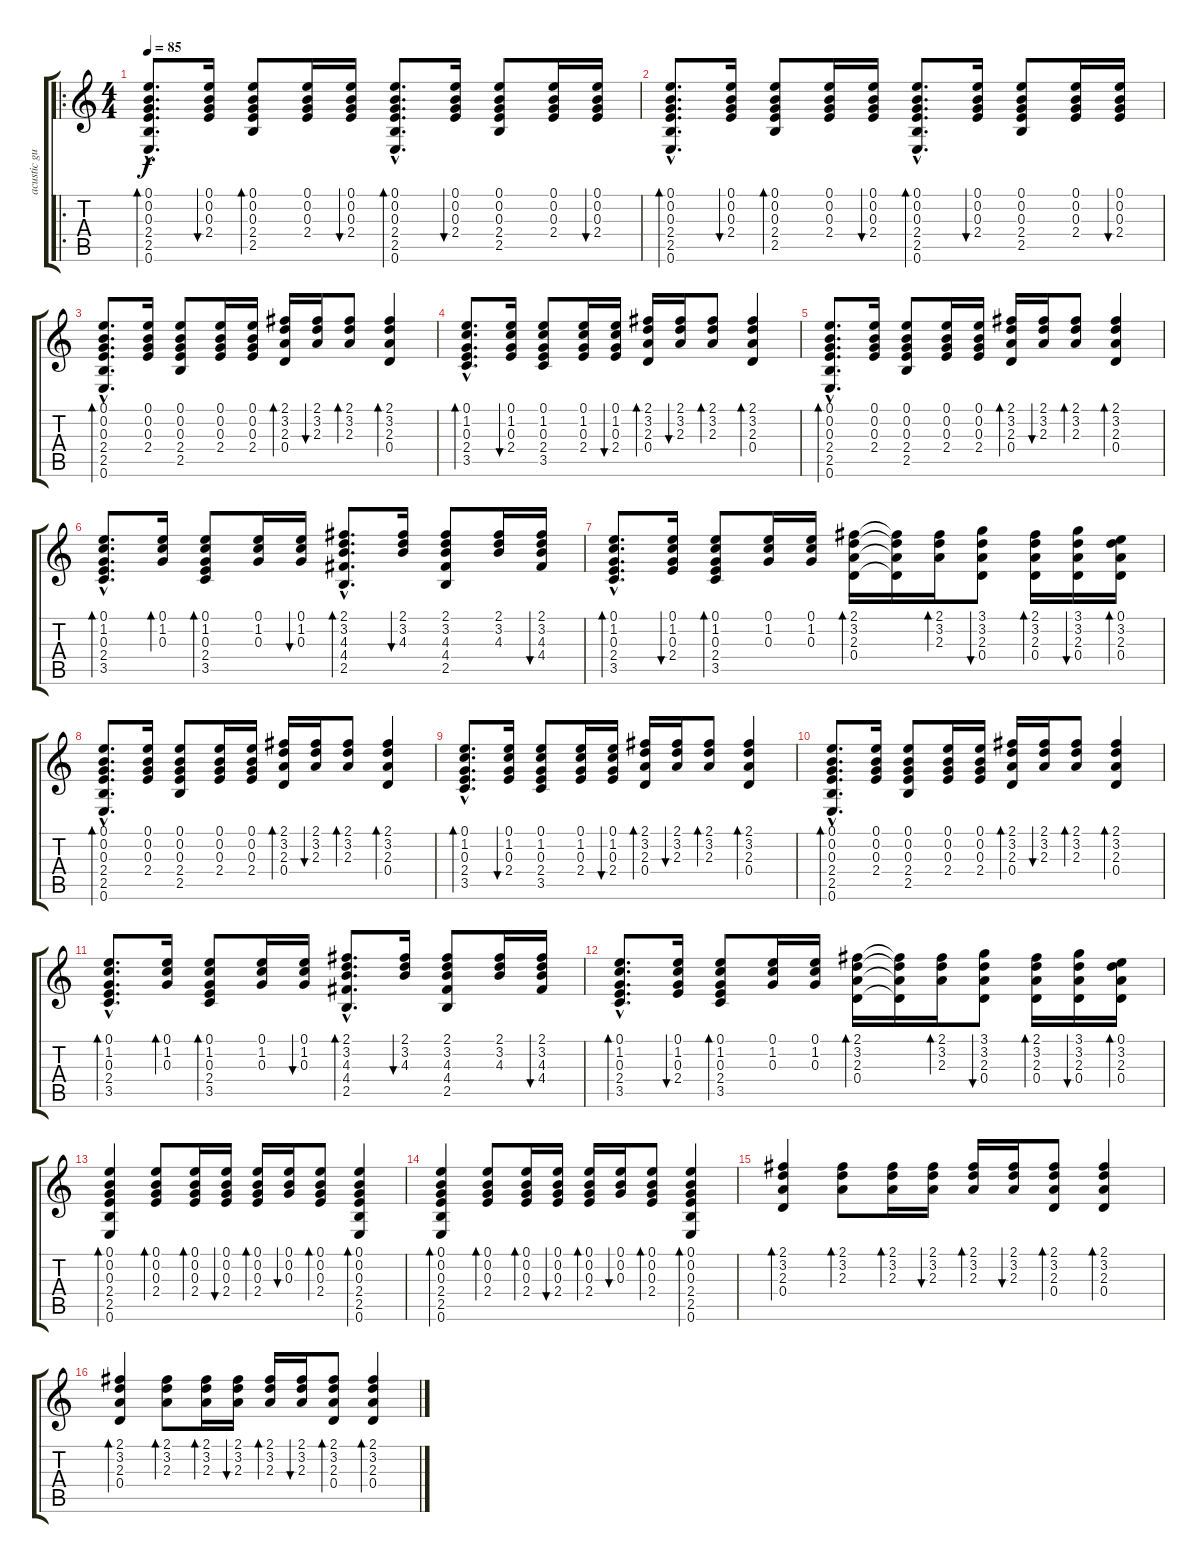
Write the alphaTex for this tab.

\track ("acustic guitar" "acustic gu") {instrument acousticguitarsteel}
\staff {score tabs}
\tuning (E4 B3 G3 D3 A2 E2) {hide}
\ro
\ts (4 4)
\tempo 85
\clef g2
\ks c
(0.1{hac} 0.2{hac} 0.3{hac} 2.4{hac} 2.5{hac} 0.6{hac}).8{d bd 120 dy f instrument acousticguitarsteel} (0.1 0.2 0.3 2.4).16{bu 120} (0.1 0.2 0.3 2.4 2.5).8{bd 30} (0.1 0.2 0.3 2.4).16 (0.1 0.2 0.3 2.4).16{bu 60} (0.1{hac} 0.2{hac} 0.3{hac} 2.4{hac} 2.5{hac} 0.6{hac}).8{d bd 30} (0.1 0.2 0.3 2.4).16{bu 60} (0.1 0.2 0.3 2.4 2.5).8 (0.1 0.2 0.3 2.4).16 (0.1 0.2 0.3 2.4).16{bu 60} |
(0.1{hac} 0.2{hac} 0.3{hac} 2.4{hac} 2.5{hac} 0.6{hac}).8{d bd 30} (0.1 0.2 0.3 2.4).16{bu 120} (0.1 0.2 0.3 2.4 2.5).8{bd 30} (0.1 0.2 0.3 2.4).16 (0.1 0.2 0.3 2.4).16{bu 60} (0.1{hac} 0.2{hac} 0.3{hac} 2.4{hac} 2.5{hac} 0.6{hac}).8{d bd 30} (0.1 0.2 0.3 2.4).16{bu 60} (0.1 0.2 0.3 2.4 2.5).8 (0.1 0.2 0.3 2.4).16 (0.1 0.2 0.3 2.4).16{bu 60} |
(0.1{hac} 0.2{hac} 0.3{hac} 2.4{hac} 2.5{hac} 0.6{hac}).8{d bd 30} (0.1 0.2 0.3 2.4).16 (0.1 0.2 0.3 2.4 2.5).8 (0.1 0.2 0.3 2.4).16 (0.1 0.2 0.3 2.4).16 (2.1 3.2 2.3 0.4).16{bd 30} (2.1 3.2 2.3).16{bu 30} (2.1 3.2 2.3).8{bd 30} (2.1 3.2 2.3 0.4).4{bd 30} |
(0.1{hac} 1.2{hac} 0.3{hac} 2.4{hac} 3.5{hac}).8{d bd 60} (0.1 1.2 0.3 2.4).16{bu 60} (0.1 1.2 0.3 2.4 3.5).8 (0.1 1.2 0.3 2.4).16 (0.1 1.2 0.3 2.4).16{bu 60} (2.1 3.2 2.3 0.4).16{bd 60} (2.1 3.2 2.3).16{bu 60} (2.1 3.2 2.3).8{bd 60} (2.1 3.2 2.3 0.4).4{bd 60} |
(0.1{hac} 0.2{hac} 0.3{hac} 2.4{hac} 2.5{hac} 0.6{hac}).8{d bd 30} (0.1 0.2 0.3 2.4).16 (0.1 0.2 0.3 2.4 2.5).8 (0.1 0.2 0.3 2.4).16 (0.1 0.2 0.3 2.4).16 (2.1 3.2 2.3 0.4).16{bd 30} (2.1 3.2 2.3).16{bu 30} (2.1 3.2 2.3).8{bd 30} (2.1 3.2 2.3 0.4).4{bd 30} |
(0.1{hac} 1.2{hac} 0.3{hac} 2.4{hac} 3.5{hac}).8{d bd 60} (0.1 1.2 0.3).16{bd 60} (0.1 1.2 0.3 2.4 3.5).8{bd 60} (0.1 1.2 0.3).16 (0.1 1.2 0.3).16{bu 60} (2.1{hac} 3.2{hac} 4.3{hac} 4.4{hac} 2.5{hac}).8{d bd 60} (2.1 3.2 4.3).16{bu 60} (2.1 3.2 4.3 4.4 2.5).8 (2.1 3.2 4.3).16 (2.1 3.2 4.3 4.4).16{bu 60} |
(0.1{hac} 1.2{hac} 0.3{hac} 2.4{hac} 3.5{hac}).8{d bd 60} (0.1 1.2 0.3 2.4).16{bu 60} (0.1 1.2 0.3 2.4 3.5).8{bd 60} (0.1 1.2 0.3).16 (0.1 1.2 0.3).16 (2.1 3.2 2.3 0.4).16{bd 60} (2.1{t} 3.2{t} 2.3{t} 0.4{t}).16 (2.1 3.2 2.3).16{bd 60} (3.1 3.2 2.3 0.4).8{bu 60} (2.1 3.2 2.3 0.4).16{bd 60} (3.1 3.2 2.3 0.4).16{bu 60} (0.1 3.2 2.3 0.4).16{bd 60} |
(0.1{hac} 0.2{hac} 0.3{hac} 2.4{hac} 2.5{hac} 0.6{hac}).8{d bd 30} (0.1 0.2 0.3 2.4).16 (0.1 0.2 0.3 2.4 2.5).8 (0.1 0.2 0.3 2.4).16 (0.1 0.2 0.3 2.4).16 (2.1 3.2 2.3 0.4).16{bd 30} (2.1 3.2 2.3).16{bu 30} (2.1 3.2 2.3).8{bd 30} (2.1 3.2 2.3 0.4).4{bd 30} |
(0.1{hac} 1.2{hac} 0.3{hac} 2.4{hac} 3.5{hac}).8{d bd 60} (0.1 1.2 0.3 2.4).16{bu 60} (0.1 1.2 0.3 2.4 3.5).8 (0.1 1.2 0.3 2.4).16 (0.1 1.2 0.3 2.4).16{bu 60} (2.1 3.2 2.3 0.4).16{bd 60} (2.1 3.2 2.3).16{bu 60} (2.1 3.2 2.3).8{bd 60} (2.1 3.2 2.3 0.4).4{bd 60} |
(0.1{hac} 0.2{hac} 0.3{hac} 2.4{hac} 2.5{hac} 0.6{hac}).8{d bd 30} (0.1 0.2 0.3 2.4).16 (0.1 0.2 0.3 2.4 2.5).8 (0.1 0.2 0.3 2.4).16 (0.1 0.2 0.3 2.4).16 (2.1 3.2 2.3 0.4).16{bd 30} (2.1 3.2 2.3).16{bu 30} (2.1 3.2 2.3).8{bd 30} (2.1 3.2 2.3 0.4).4{bd 30} |
(0.1{hac} 1.2{hac} 0.3{hac} 2.4{hac} 3.5{hac}).8{d bd 60} (0.1 1.2 0.3).16{bd 60} (0.1 1.2 0.3 2.4 3.5).8{bd 60} (0.1 1.2 0.3).16 (0.1 1.2 0.3).16{bu 60} (2.1{hac} 3.2{hac} 4.3{hac} 4.4{hac} 2.5{hac}).8{d bd 60} (2.1 3.2 4.3).16{bu 60} (2.1 3.2 4.3 4.4 2.5).8 (2.1 3.2 4.3).16 (2.1 3.2 4.3 4.4).16{bu 60} |
(0.1{hac} 1.2{hac} 0.3{hac} 2.4{hac} 3.5{hac}).8{d bd 60} (0.1 1.2 0.3 2.4).16{bu 60} (0.1 1.2 0.3 2.4 3.5).8{bd 60} (0.1 1.2 0.3).16 (0.1 1.2 0.3).16 (2.1 3.2 2.3 0.4).16{bd 60} (2.1{t} 3.2{t} 2.3{t} 0.4{t}).16 (2.1 3.2 2.3).16{bd 60} (3.1 3.2 2.3 0.4).8{bu 60} (2.1 3.2 2.3 0.4).16{bd 60} (3.1 3.2 2.3 0.4).16{bu 60} (0.1 3.2 2.3 0.4).16{bd 60} |
(0.1 0.2 0.3 2.4 2.5 0.6).4{bd 120} (0.1 0.2 0.3 2.4).8{bd 60} (0.1 0.2 0.3 2.4).16{bd 60} (0.1 0.2 0.3 2.4).16{bu 60} (0.1 0.2 0.3 2.4).16{bd 60} (0.1 0.2 0.3).16{bu 60} (0.1 0.2 0.3 2.4).8{bd 60} (0.1 0.2 0.3 2.4 2.5 0.6).4{bd 60} |
(0.1 0.2 0.3 2.4 2.5 0.6).4{bd 120} (0.1 0.2 0.3 2.4).8{bd 60} (0.1 0.2 0.3 2.4).16{bd 60} (0.1 0.2 0.3 2.4).16{bu 60} (0.1 0.2 0.3 2.4).16{bd 60} (0.1 0.2 0.3).16{bu 60} (0.1 0.2 0.3 2.4).8{bd 60} (0.1 0.2 0.3 2.4 2.5 0.6).4{bd 60} |
(2.1 3.2 2.3 0.4).4{bd 120} (2.1 3.2 2.3).8{bd 60} (2.1 3.2 2.3).16{bd 60} (2.1 3.2 2.3).16{bu 60} (2.1 3.2 2.3).16{bd 60} (2.1 3.2 2.3).16{bu 60} (2.1 3.2 2.3 0.4).8{bd 60} (2.1 3.2 2.3 0.4).4{bd 60} |
(2.1 3.2 2.3 0.4).4{bd 120} (2.1 3.2 2.3).8{bd 60} (2.1 3.2 2.3).16{bd 60} (2.1 3.2 2.3).16{bu 60} (2.1 3.2 2.3).16{bd 60} (2.1 3.2 2.3).16{bu 60} (2.1 3.2 2.3 0.4).8{bd 60} (2.1 3.2 2.3 0.4).4{bd 60}
